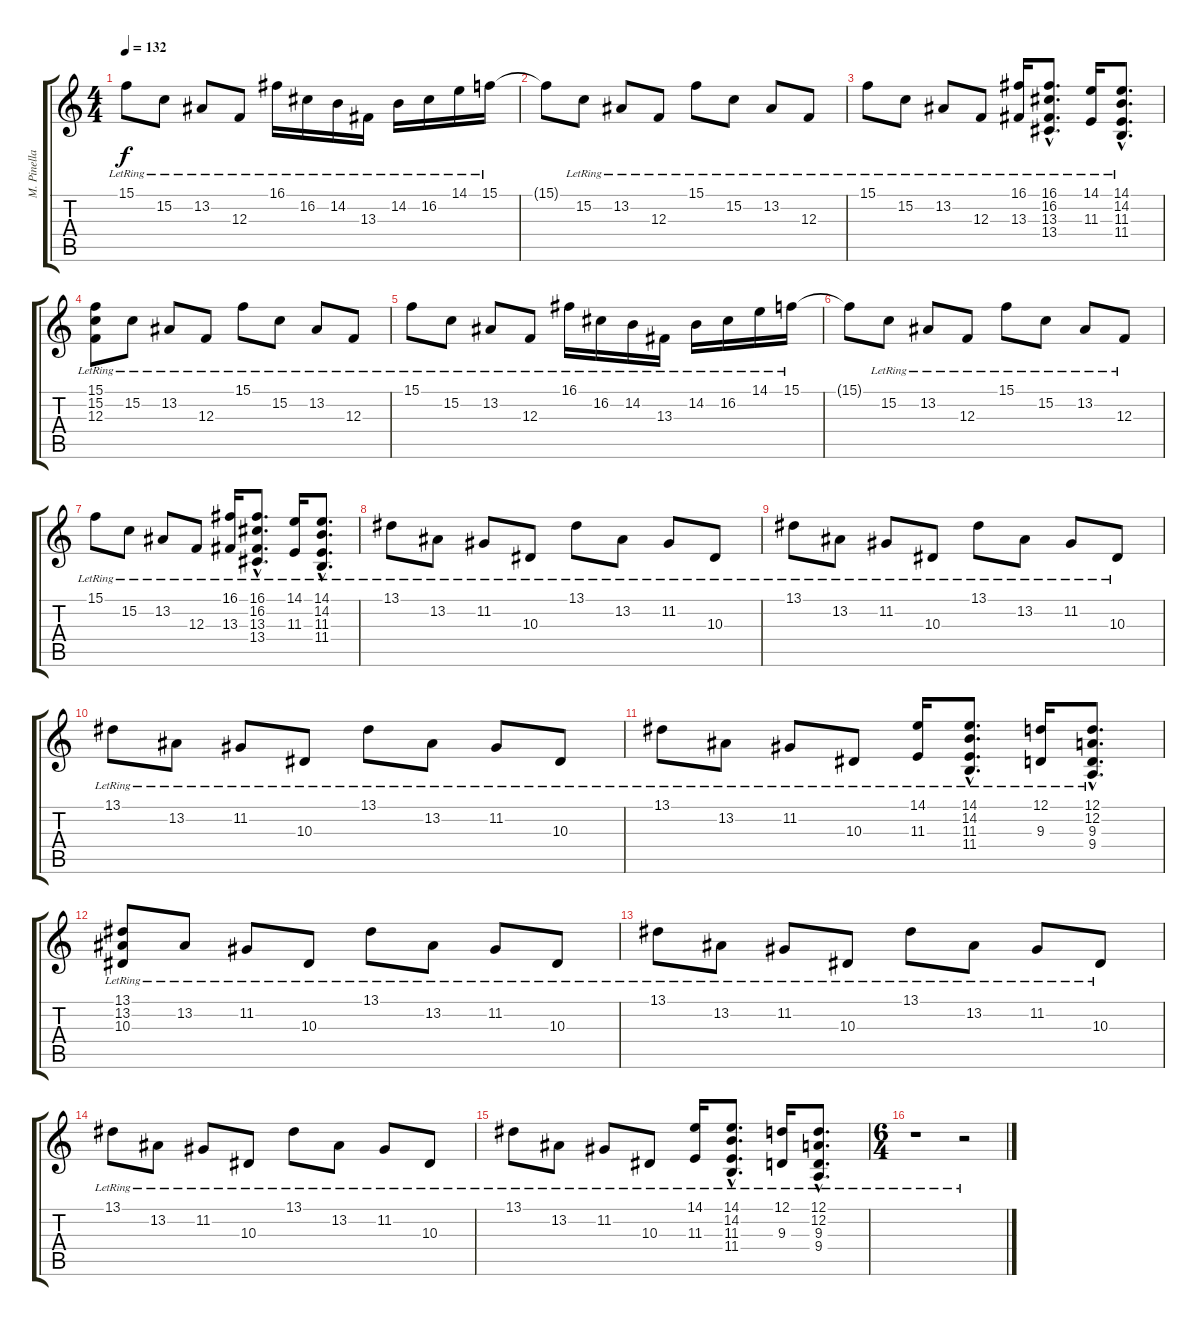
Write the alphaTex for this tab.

\track ("M. Pinella [Piano, Add. Guitar]" "M. Pinella") {instrument pad1newage}
\staff {score tabs}
\tuning (D4 A3 F3 C3 G2 D2) {hide}
\ts (4 4)
\tempo 132
\clef g2
\ks c
15.1{lr}.8{dy f} 15.2{lr}.8 13.2{lr}.8 12.3{lr}.8 16.1{lr}.16 16.2{lr}.16 14.2{lr}.16 13.3{lr}.16 14.2{lr}.16 16.2{lr}.16 14.1{lr}.16 15.1{lr}.16 |
15.1{t}.8 15.2{lr}.8 13.2{lr}.8 12.3{lr}.8 15.1{lr}.8 15.2{lr}.8 13.2{lr}.8 12.3{lr}.8 |
15.1{lr}.8 15.2{lr}.8 13.2{lr}.8 12.3{lr}.8 (16.1{lr} 13.3{lr}).16 (16.1{hac lr} 16.2{hac lr} 13.3{hac lr} 13.4{hac lr}).8{d} (14.1{lr} 11.3{lr}).16 (14.1{hac lr} 14.2{hac lr} 11.3{hac lr} 11.4{hac lr}).8{d} |
(15.1{lr} 15.2{lr} 12.3{lr}).8{volume 9 instrument pad1newage} 15.2{lr}.8 13.2{lr}.8 12.3{lr}.8 15.1{lr}.8 15.2{lr}.8 13.2{lr}.8 12.3{lr}.8 |
15.1{lr}.8 15.2{lr}.8 13.2{lr}.8 12.3{lr}.8 16.1{lr}.16 16.2{lr}.16 14.2{lr}.16 13.3{lr}.16 14.2{lr}.16 16.2{lr}.16 14.1{lr}.16 15.1{lr}.16 |
15.1{t}.8 15.2{lr}.8 13.2{lr}.8 12.3{lr}.8 15.1{lr}.8 15.2{lr}.8 13.2{lr}.8 12.3{lr}.8 |
15.1{lr}.8 15.2{lr}.8 13.2{lr}.8 12.3{lr}.8 (16.1{lr} 13.3{lr}).16 (16.1{hac lr} 16.2{hac lr} 13.3{hac lr} 13.4{hac lr}).8{d} (14.1{lr} 11.3{lr}).16 (14.1{hac lr} 14.2{hac lr} 11.3{hac lr} 11.4{hac lr}).8{d} |
13.1{lr}.8 13.2{lr}.8 11.2{lr}.8 10.3{lr}.8 13.1{lr}.8 13.2{lr}.8 11.2{lr}.8 10.3{lr}.8 |
13.1{lr}.8 13.2{lr}.8 11.2{lr}.8 10.3{lr}.8 13.1{lr}.8 13.2{lr}.8 11.2{lr}.8 10.3{lr}.8 |
13.1{lr}.8 13.2{lr}.8 11.2{lr}.8 10.3{lr}.8 13.1{lr}.8 13.2{lr}.8 11.2{lr}.8 10.3{lr}.8 |
13.1{lr}.8 13.2{lr}.8 11.2{lr}.8 10.3{lr}.8 (14.1{lr} 11.3{lr}).16 (14.1{hac lr} 14.2{hac lr} 11.3{hac lr} 11.4{hac lr}).8{d} (12.1{lr} 9.3{lr}).16 (12.1{hac lr} 12.2{hac lr} 9.3{hac lr} 9.4{hac lr}).8{d} |
(13.1{lr} 13.2{lr} 10.3{lr}).8 13.2{lr}.8 11.2{lr}.8 10.3{lr}.8 13.1{lr}.8 13.2{lr}.8 11.2{lr}.8 10.3{lr}.8 |
13.1{lr}.8 13.2{lr}.8 11.2{lr}.8 10.3{lr}.8 13.1{lr}.8 13.2{lr}.8 11.2{lr}.8 10.3{lr}.8 |
13.1{lr}.8 13.2{lr}.8 11.2{lr}.8 10.3{lr}.8 13.1{lr}.8 13.2{lr}.8 11.2{lr}.8 10.3{lr}.8 |
13.1{lr}.8 13.2{lr}.8 11.2{lr}.8 10.3{lr}.8 (14.1{lr} 11.3{lr}).16 (14.1{hac lr} 14.2{hac lr} 11.3{hac lr} 11.4{hac lr}).8{d} (12.1{lr} 9.3{lr}).16 (12.1{hac lr} 12.2{hac lr} 9.3{hac lr} 9.4{hac lr}).8{d} |
\ts (6 4)
r.1 r.2
